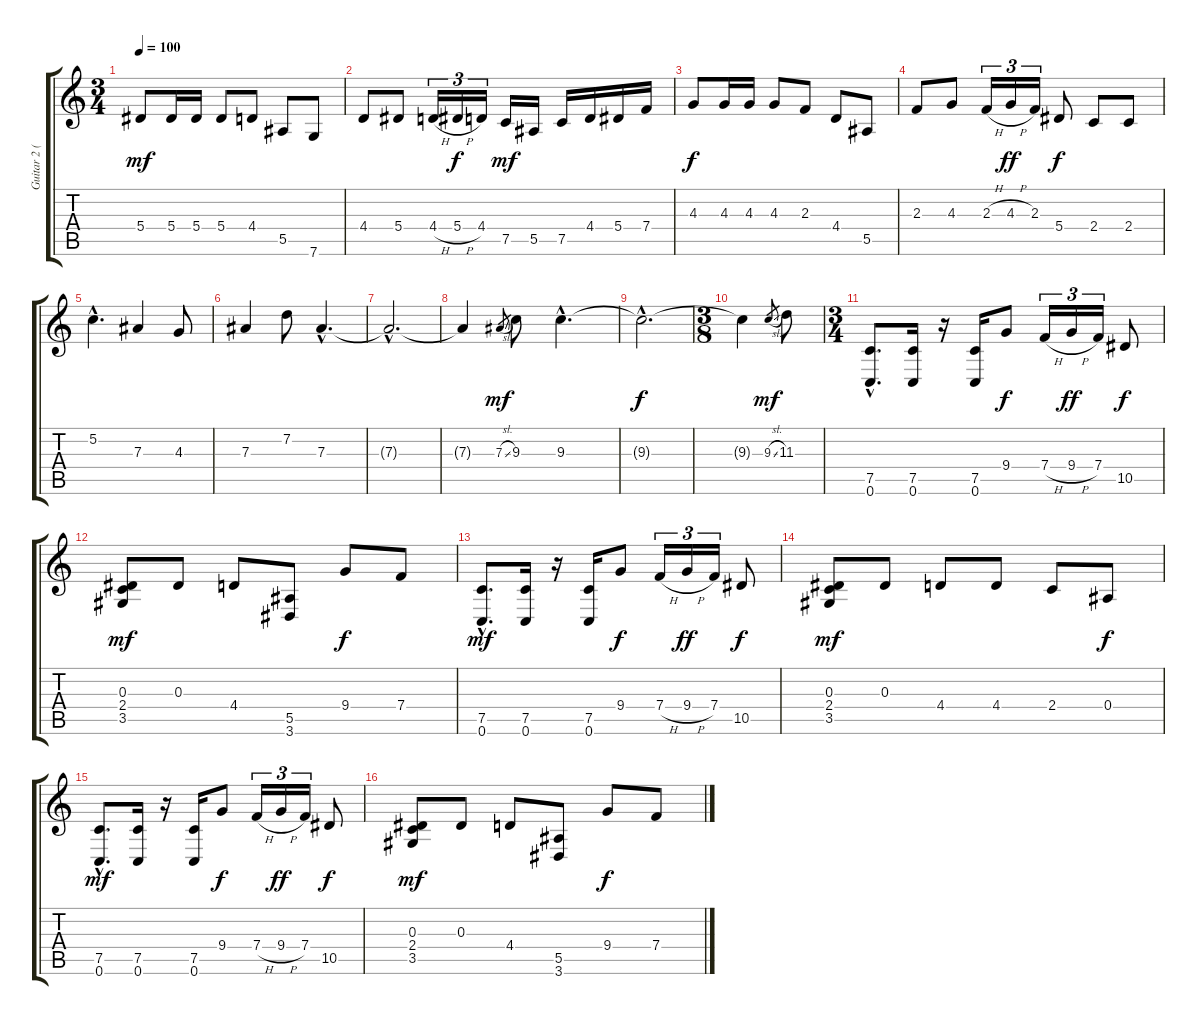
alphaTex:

\track ("Guitar 2 (Lead)" "Guitar 2 (") {instrument distortionguitar}
\staff {score tabs}
\tuning (C4 G3 Eb3 Bb2 F2 C2) {hide}
\ts (3 4)
\tempo 100
\clef g2
\ks c
5.4.8{dy mf} 5.4.16 5.4.16 5.4.8 4.4.8 5.5.8 7.6.8 |
4.4.8 5.4.8 4.4{h}.16{tu (3 2)} 5.4{h}.16{tu (3 2) dy f} 4.4.16{tu (3 2)} 7.5.16{dy mf} 5.5.16 7.5.16 4.4.16 5.4.16 7.4.16 |
4.3.8{dy f} 4.3.16 4.3.16 4.3.8 2.3.8 4.4.8 5.5.8 |
2.3.8 4.3.8 2.3{h}.16{tu (3 2)} 4.3{h}.16{tu (3 2) dy ff} 2.3.16{tu (3 2)} 5.4.8{dy f} 2.4.8 2.4.8 |
5.2{hac}.4{d} 7.3.4 4.3.8 |
7.3.4 7.2.8 7.3{hac}.4{d} |
7.3{hac t}.2{d} |
7.3{t}.4 7.3{sl}.8{gr dy mf} 9.3.8 9.3{hac}.4{d} |
9.3{hac t}.2{d dy f} |
\ts (3 8)
9.3{t}.4 9.3{sl}.8{gr dy mf} 11.3.8 |
\ts (3 4)
(7.5{hac} 0.6{hac}).8{d} (7.5 0.6).16 r.16 (7.5 0.6).16 9.4.8{dy f} 7.4{h}.16{tu (3 2)} 9.4{h}.16{tu (3 2) dy ff} 7.4.16{tu (3 2)} 10.5.8{dy f} |
(0.3 2.4 3.5).8{dy mf} 0.3.8 4.4.8 (5.5 3.6).8 9.4.8{dy f} 7.4.8 |
(7.5{hac} 0.6{hac}).8{d dy mf} (7.5 0.6).16 r.16 (7.5 0.6).16 9.4.8{dy f} 7.4{h}.16{tu (3 2)} 9.4{h}.16{tu (3 2) dy ff} 7.4.16{tu (3 2)} 10.5.8{dy f} |
(0.3 2.4 3.5).8{dy mf} 0.3.8 4.4.8 4.4.8 2.4.8 0.4.8{dy f} |
(7.5{hac} 0.6{hac}).8{d dy mf} (7.5 0.6).16 r.16 (7.5 0.6).16 9.4.8{dy f} 7.4{h}.16{tu (3 2)} 9.4{h}.16{tu (3 2) dy ff} 7.4.16{tu (3 2)} 10.5.8{dy f} |
(0.3 2.4 3.5).8{dy mf} 0.3.8 4.4.8 (5.5 3.6).8 9.4.8{dy f} 7.4.8
